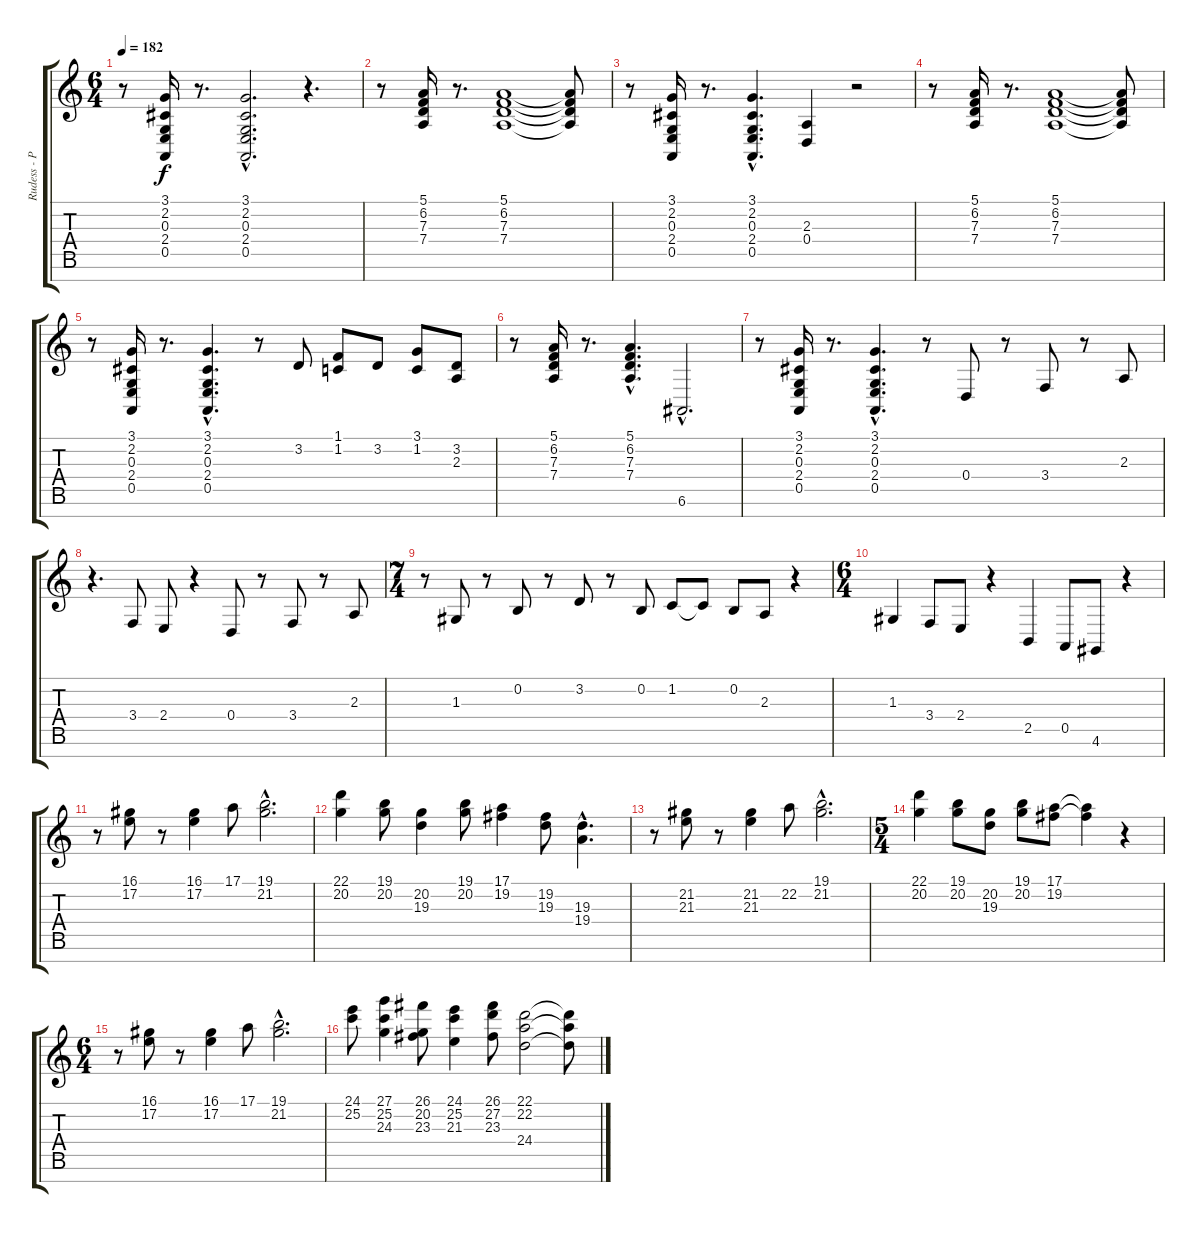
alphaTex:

\track ("Rudess - Piano 1" "Rudess - P") {instrument acousticgrandpiano}
\staff {score tabs}
\tuning (E4 B3 G3 D3 A2 E2 B1) {hide}
\ts (6 4)
\tempo 182
\clef g2
\ks c
r.8{dy f} (3.1 2.2 0.3 2.4 0.5).16 r.8{d} (3.1{hac} 2.2{hac} 0.3{hac} 2.4{hac} 0.5{hac}).2{d} r.4{d} |
r.8 (5.1 6.2 7.3 7.4).16 r.8{d} (5.1 6.2 7.3 7.4).1 (5.1{t} 6.2{t} 7.3{t} 7.4{t}).8 |
r.8 (3.1 2.2 0.3 2.4 0.5).16 r.8{d} (3.1{hac} 2.2{hac} 0.3{hac} 2.4{hac} 0.5{hac}).4{d} (2.3 0.4).4 r.2 |
r.8 (5.1 6.2 7.3 7.4).16 r.8{d} (5.1 6.2 7.3 7.4).1 (5.1{t} 6.2{t} 7.3{t} 7.4{t}).8 |
r.8 (3.1 2.2 0.3 2.4 0.5).16 r.8{d} (3.1{hac} 2.2{hac} 0.3{hac} 2.4{hac} 0.5{hac}).4{d} r.8 3.2.8 (1.1 1.2).8 3.2.8 (3.1 1.2).8 (3.2 2.3).8 |
r.8 (5.1 6.2 7.3 7.4).16 r.8{d} (5.1{hac} 6.2{hac} 7.3{hac} 7.4{hac}).4{d} 6.6{hac}.2{d} |
r.8 (3.1 2.2 0.3 2.4 0.5).16 r.8{d} (3.1{hac} 2.2{hac} 0.3{hac} 2.4{hac} 0.5{hac}).4{d} r.8 0.4.8 r.8 3.4.8 r.8 2.3.8 |
r.4{d} 3.4.8 2.4.8 r.4 0.4.8 r.8 3.4.8 r.8 2.3.8 |
\ts (7 4)
r.8 1.3.8 r.8 0.2.8 r.8 3.2.8 r.8 0.2.8 1.2.8 1.2{t}.8 0.2.8 2.3.8 r.4 |
\ts (6 4)
1.3.4 3.4.8 2.4.8 r.4 2.5.4 0.5.8 4.6.8 r.4 |
r.8 (16.1 17.2).8 r.8 (16.1 17.2).4 17.1.8 (19.1{hac} 21.2{hac}).2{d} |
(22.1 20.2).4 (19.1 20.2).8 (20.2 19.3).4 (19.1 20.2).8 (17.1 19.2).4 (19.2 19.3).8 (19.3{hac} 19.4{hac}).4{d} |
r.8 (21.2 21.3).8 r.8 (21.2 21.3).4 22.2.8 (19.1{hac} 21.2{hac}).2{d} |
\ts (5 4)
(22.1 20.2).4 (19.1 20.2).8 (20.2 19.3).8 (19.1 20.2).8 (17.1 19.2).8 (17.1{t} 19.2{t}).4 r.4 |
\ts (6 4)
r.8 (16.1 17.2).8 r.8 (16.1 17.2).4 17.1.8 (19.1{hac} 21.2{hac}).2{d} |
(24.1 25.2).8 (27.1 25.2 24.3).4 (26.1 20.2 23.3).8 (24.1 25.2 21.3).4 (26.1 27.2 23.3).8 (22.1 22.2 24.4).2 (22.1{t} 22.2{t} 24.4{t}).8
